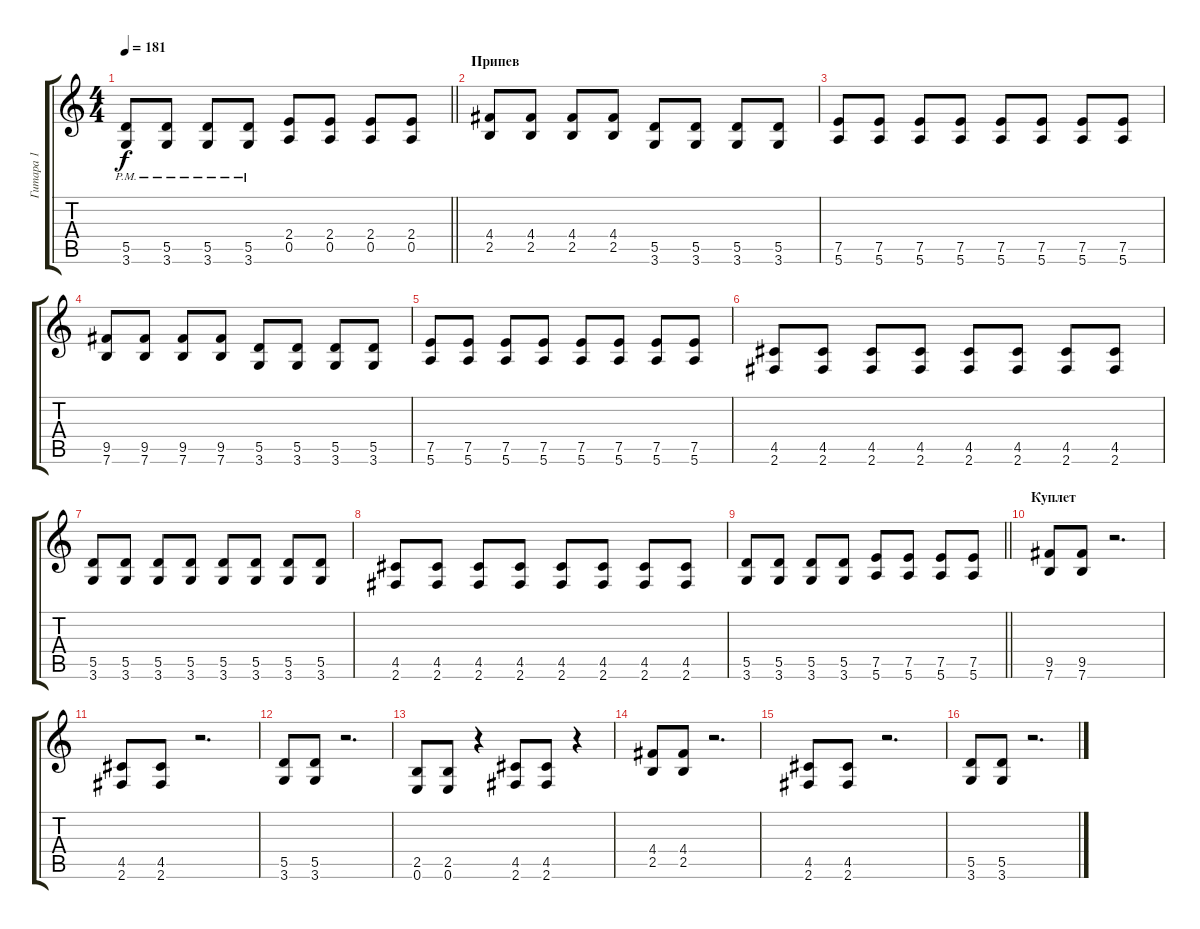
\track ("Гитара 1" "Гитара 1") {instrument distortionguitar}
\staff {score tabs}
\tuning (E4 B3 G3 D3 A2 E2) {hide}
\ts (4 4)
\tempo 181
\clef g2
\barLineRight lightlight
\ks c
(5.5{pm} 3.6{pm}).8{dy f} (5.5{pm} 3.6{pm}).8 (5.5{pm} 3.6{pm}).8 (5.5{pm} 3.6{pm}).8 (2.4 0.5).8 (2.4 0.5).8 (2.4 0.5).8 (2.4 0.5).8 |
\section ("" "Припев")
(4.4 2.5).8 (4.4 2.5).8 (4.4 2.5).8 (4.4 2.5).8 (5.5 3.6).8 (5.5 3.6).8 (5.5 3.6).8 (5.5 3.6).8 |
(7.5 5.6).8 (7.5 5.6).8 (7.5 5.6).8 (7.5 5.6).8 (7.5 5.6).8 (7.5 5.6).8 (7.5 5.6).8 (7.5 5.6).8 |
(9.5 7.6).8 (9.5 7.6).8 (9.5 7.6).8 (9.5 7.6).8 (5.5 3.6).8 (5.5 3.6).8 (5.5 3.6).8 (5.5 3.6).8 |
(7.5 5.6).8 (7.5 5.6).8 (7.5 5.6).8 (7.5 5.6).8 (7.5 5.6).8 (7.5 5.6).8 (7.5 5.6).8 (7.5 5.6).8 |
(4.5 2.6).8 (4.5 2.6).8 (4.5 2.6).8 (4.5 2.6).8 (4.5 2.6).8 (4.5 2.6).8 (4.5 2.6).8 (4.5 2.6).8 |
(5.5 3.6).8 (5.5 3.6).8 (5.5 3.6).8 (5.5 3.6).8 (5.5 3.6).8 (5.5 3.6).8 (5.5 3.6).8 (5.5 3.6).8 |
(4.5 2.6).8 (4.5 2.6).8 (4.5 2.6).8 (4.5 2.6).8 (4.5 2.6).8 (4.5 2.6).8 (4.5 2.6).8 (4.5 2.6).8 |
\barLineRight lightlight
(5.5 3.6).8 (5.5 3.6).8 (5.5 3.6).8 (5.5 3.6).8 (7.5 5.6).8 (7.5 5.6).8 (7.5 5.6).8 (7.5 5.6).8 |
\section ("" "Куплет")
(9.5 7.6).8 (9.5 7.6).8 r.2{d} |
(4.5 2.6).8 (4.5 2.6).8 r.2{d} |
(5.5 3.6).8 (5.5 3.6).8 r.2{d} |
(2.5 0.6).8 (2.5 0.6).8 r.4 (4.5 2.6).8 (4.5 2.6).8 r.4 |
(4.4 2.5).8 (4.4 2.5).8 r.2{d} |
(4.5 2.6).8 (4.5 2.6).8 r.2{d} |
(5.5 3.6).8 (5.5 3.6).8 r.2{d}
